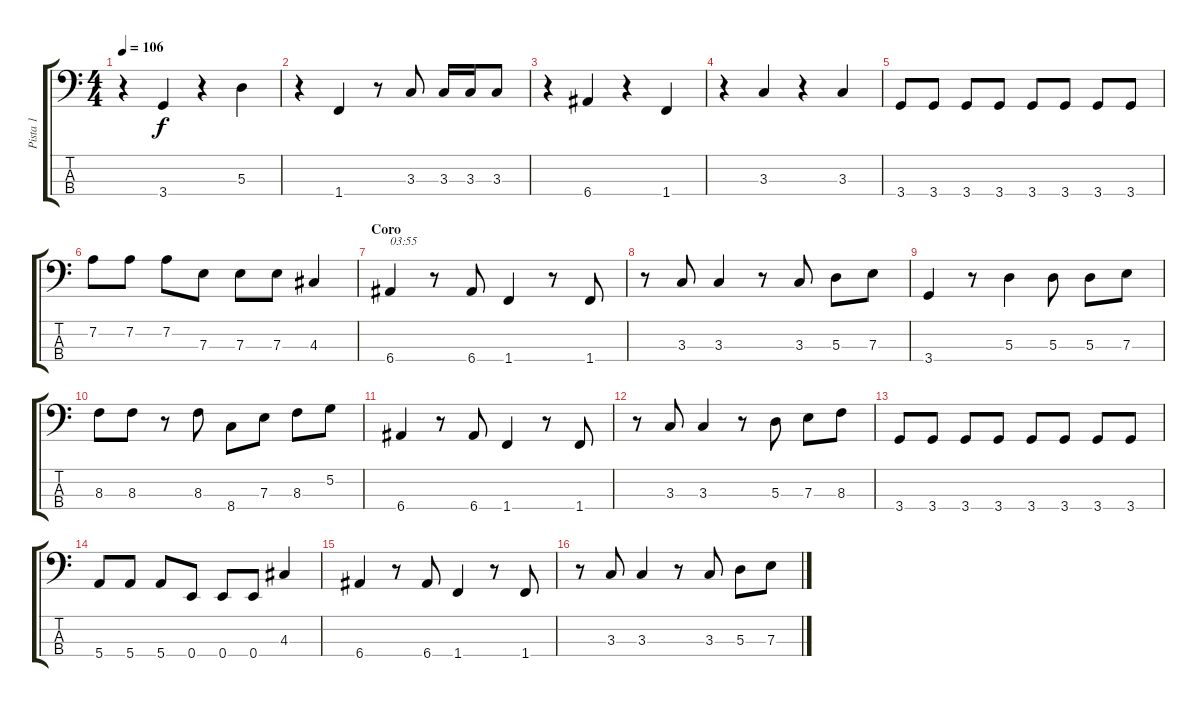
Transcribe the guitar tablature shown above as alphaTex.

\track ("Pista 1" "Pista 1") {instrument electricbasspick}
\staff {score tabs}
\tuning (G2 D2 A1 E1) {hide}
\ts (4 4)
\tempo 106
\clef f4
\ks c
r.4{dy f} 3.4.4 r.4 5.3.4 |
r.4 1.4.4 r.8 3.3.8 3.3.16 3.3.16 3.3.8 |
r.4 6.4.4 r.4 1.4.4 |
r.4 3.3.4 r.4 3.3.4 |
3.4.8 3.4.8 3.4.8 3.4.8 3.4.8 3.4.8 3.4.8 3.4.8 |
7.2.8 7.2.8 7.2.8 7.3.8 7.3.8 7.3.8 4.3.4 |
\section ("" "Coro")
6.4.4{txt "03:55"} r.8 6.4.8 1.4.4 r.8 1.4.8 |
r.8 3.3.8 3.3.4 r.8 3.3.8 5.3.8 7.3.8 |
3.4.4 r.8 5.3.4 5.3.8 5.3.8 7.3.8 |
8.3.8 8.3.8 r.8 8.3.8 8.4.8 7.3.8 8.3.8 5.2.8 |
6.4.4 r.8 6.4.8 1.4.4 r.8 1.4.8 |
r.8 3.3.8 3.3.4 r.8 5.3.8 7.3.8 8.3.8 |
3.4.8 3.4.8 3.4.8 3.4.8 3.4.8 3.4.8 3.4.8 3.4.8 |
5.4.8 5.4.8 5.4.8 0.4.8 0.4.8 0.4.8 4.3.4 |
6.4.4 r.8 6.4.8 1.4.4 r.8 1.4.8 |
r.8 3.3.8 3.3.4 r.8 3.3.8 5.3.8 7.3.8
